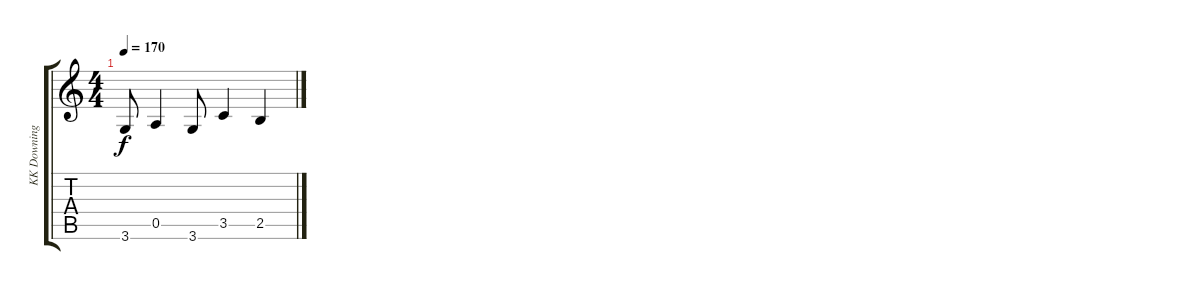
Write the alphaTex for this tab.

\track ("KK Downing (Distortion Guitar)" "KK Downing") {instrument distortionguitar}
\staff {score tabs}
\tuning (E4 B3 G3 D3 A2 E2) {hide}
\ts (4 4)
\tempo 170
\clef g2
\ks c
3.6{t}.8{dy f} 0.5.4 3.6.8 3.5.4 2.5.4
